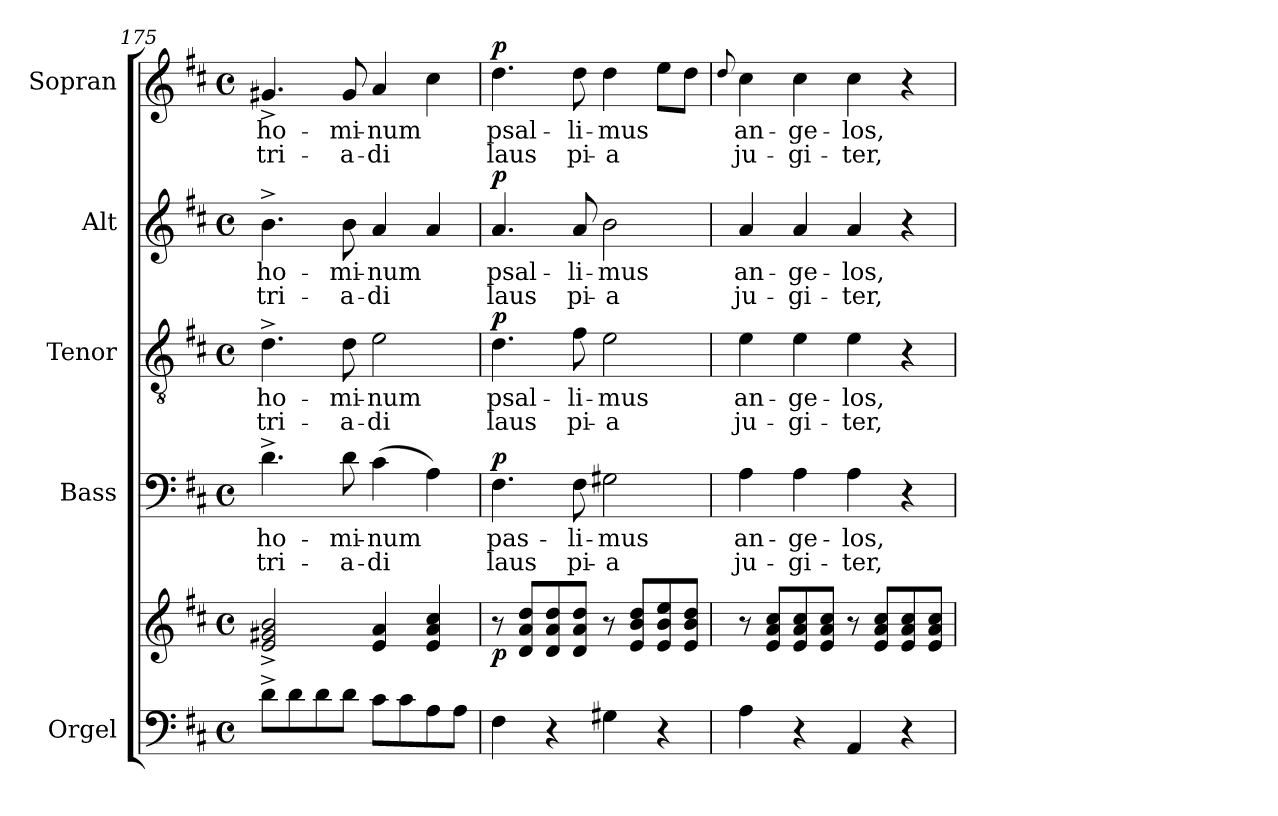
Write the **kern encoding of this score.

**kern	**kern	**dynam	**kern	**text	**text	**dynam	**kern	**text	**text	**dynam	**kern	**text	**text	**dynam	**kern	**text	**text	**dynam
*part5	*part5	*part5	*part4	*part4	*part4	*part4	*part3	*part3	*part3	*part3	*part2	*part2	*part2	*part2	*part1	*part1	*part1	*part1
*staff6	*staff5	*staff5/6	*staff4	*staff4	*staff4	*staff4	*staff3	*staff3	*staff3	*staff3	*staff2	*staff2	*staff2	*staff2	*staff1	*staff1	*staff1	*staff1
*I"Orgel	*	*	*I"Bass	*	*	*	*I"Tenor	*	*	*	*I"Alt	*	*	*	*I"Sopran	*	*	*
*I'Org.	*	*	*I'B.	*	*	*	*I'T.	*	*	*	*I'A.	*	*	*	*I'S.	*	*	*
!!LO:LB:g=z
*clefF4	*clefG2	*	*clefF4	*	*	*	*clefGv2	*	*	*	*clefG2	*	*	*	*clefG2	*	*	*
*k[f#c#]	*k[f#c#]	*	*k[f#c#]	*	*	*	*k[f#c#]	*	*	*	*k[f#c#]	*	*	*	*k[f#c#]	*	*	*
*D:	*D:	*	*D:	*	*	*	*D:	*	*	*	*D:	*	*	*	*D:	*	*	*
*M4/4	*M4/4	*	*M4/4	*	*	*	*M4/4	*	*	*	*M4/4	*	*	*	*M4/4	*	*	*
*met(c)	*met(c)	*	*met(c)	*	*	*	*met(c)	*	*	*	*met(c)	*	*	*	*met(c)	*	*	*
=175	=175	=175	=175	=175	=175	=175	=175	=175	=175	=175	=175	=175	=175	=175	=175	=175	=175	=175
!	!	!	!	!LO:LY:b	!LO:LY:b	!	!	!LO:LY:b	!LO:LY:b	!	!	!LO:LY:b	!LO:LY:b	!	!	!LO:LY:b	!LO:LY:b	!
8d^>\L	2e/^< 2g#X/^< 2b/^<	.	4.d^>\	ho-	tri-	.	4.d^>\	ho-	tri-	.	4.b^>\	ho-	tri-	.	4.g#X^>/	ho-	tri-	.
8d\	.	.	.	.	.	.	.	.	.	.	.	.	.	.	.	.	.	.
8d\	.	.	.	.	.	.	.	.	.	.	.	.	.	.	.	.	.	.
!	!	!	!	!LO:LY:b	!LO:LY:b	!	!	!LO:LY:b	!LO:LY:b	!	!	!LO:LY:b	!LO:LY:b	!	!	!LO:LY:b	!LO:LY:b	!
8d\J	.	.	8d\	-mi-	-a-	.	8d\	-mi-	-a-	.	8b\	-mi-	-a-	.	8g#/	-mi-	-a-	.
!	!	!	!	!LO:LY:b	!LO:LY:b	!	!	!LO:LY:b	!LO:LY:b	!	!	!LO:LY:b	!LO:LY:b	!	!	!LO:LY:b	!LO:LY:b	!
8c#\L	4e/ 4a/	.	(>4c#\	-num	-di	.	2e\	-num	-di	.	4a/	-num	-di	.	4a/	-num	-di	.
8c#\	.	.	.	.	.	.	.	.	.	.	.	.	.	.	.	.	.	.
8A\	4e/ 4a/ 4cc#/	.	4A\)	.	.	.	.	.	.	.	4a/	.	.	.	4cc#\	.	.	.
8A\J	.	.	.	.	.	.	.	.	.	.	.	.	.	.	.	.	.	.
=176	=176	=176	=176	=176	=176	=176	=176	=176	=176	=176	=176	=176	=176	=176	=176	=176	=176	=176
!	!	!LO:DY:b	!	!LO:LY:b	!LO:LY:b	!LO:DY:a	!	!LO:LY:b	!LO:LY:b	!LO:DY:a	!	!LO:LY:b	!LO:LY:b	!LO:DY:a	!	!LO:LY:b	!LO:LY:b	!LO:DY:a
4F#\	8r	p	4.F#\	pas-	laus	p	4.d\	psal-	laus	p	4.a/	psal-	laus	p	4.dd\	psal-	laus	p
.	8d/ 8a/ 8dd/L	.	.	.	.	.	.	.	.	.	.	.	.	.	.	.	.	.
4r	8d/ 8a/ 8dd/	.	.	.	.	.	.	.	.	.	.	.	.	.	.	.	.	.
!	!	!	!	!LO:LY:b	!LO:LY:b	!	!	!LO:LY:b	!LO:LY:b	!	!	!LO:LY:b	!LO:LY:b	!	!	!LO:LY:b	!LO:LY:b	!
.	8d/ 8a/ 8dd/J	.	8F#\	-li-	pi-	.	8f#\	-li-	pi-	.	8a/	-li-	pi-	.	8dd\	-li-	pi-	.
!	!	!	!	!LO:LY:b	!LO:LY:b	!	!	!LO:LY:b	!LO:LY:b	!	!	!LO:LY:b	!LO:LY:b	!	!	!LO:LY:b	!LO:LY:b	!
4G#X\	8r	.	2G#X\	-mus	-a	.	2e\	-mus	-a	.	2b\	-mus	-a	.	4dd\	-mus	-a	.
.	8e/ 8b/ 8dd/L	.	.	.	.	.	.	.	.	.	.	.	.	.	.	.	.	.
4r	8e/ 8b/ 8ee/	.	.	.	.	.	.	.	.	.	.	.	.	.	8ee\L	.	.	.
.	8e/ 8b/ 8dd/J	.	.	.	.	.	.	.	.	.	.	.	.	.	8dd\J	.	.	.
=177	=177	=177	=177	=177	=177	=177	=177	=177	=177	=177	=177	=177	=177	=177	=177	=177	=177	=177
.	.	.	.	.	.	.	.	.	.	.	.	.	.	.	8qqdd/	.	.	.
!	!	!	!	!LO:LY:b	!LO:LY:b	!	!	!LO:LY:b	!LO:LY:b	!	!	!LO:LY:b	!LO:LY:b	!	!	!LO:LY:b	!LO:LY:b	!
4A\	8r	.	4A\	an-	ju-	.	4e\	an-	ju-	.	4a/	an-	ju-	.	4cc#\	an-	ju-	.
.	8e/ 8a/ 8cc#/L	.	.	.	.	.	.	.	.	.	.	.	.	.	.	.	.	.
!	!	!	!	!LO:LY:b	!LO:LY:b	!	!	!LO:LY:b	!LO:LY:b	!	!	!LO:LY:b	!LO:LY:b	!	!	!LO:LY:b	!LO:LY:b	!
4r	8e/ 8a/ 8cc#/	.	4A\	-ge-	-gi-	.	4e\	-ge-	-gi-	.	4a/	-ge-	-gi-	.	4cc#\	-ge-	-gi-	.
.	8e/ 8a/ 8cc#/J	.	.	.	.	.	.	.	.	.	.	.	.	.	.	.	.	.
!	!	!	!	!LO:LY:b	!LO:LY:b	!	!	!LO:LY:b	!LO:LY:b	!	!	!LO:LY:b	!LO:LY:b	!	!	!LO:LY:b	!LO:LY:b	!
4AA/	8r	.	4A\	-los,	-ter,	.	4e\	-los,	-ter,	.	4a/	-los,	-ter,	.	4cc#\	-los,	-ter,	.
.	8e/ 8a/ 8cc#/L	.	.	.	.	.	.	.	.	.	.	.	.	.	.	.	.	.
4r	8e/ 8a/ 8cc#/	.	4r	.	.	.	4r	.	.	.	4r	.	.	.	4r	.	.	.
.	8e/ 8a/ 8cc#/J	.	.	.	.	.	.	.	.	.	.	.	.	.	.	.	.	.
=	=	=	=	=	=	=	=	=	=	=	=	=	=	=	=	=	=	=
*-	*-	*-	*-	*-	*-	*-	*-	*-	*-	*-	*-	*-	*-	*-	*-	*-	*-	*-
